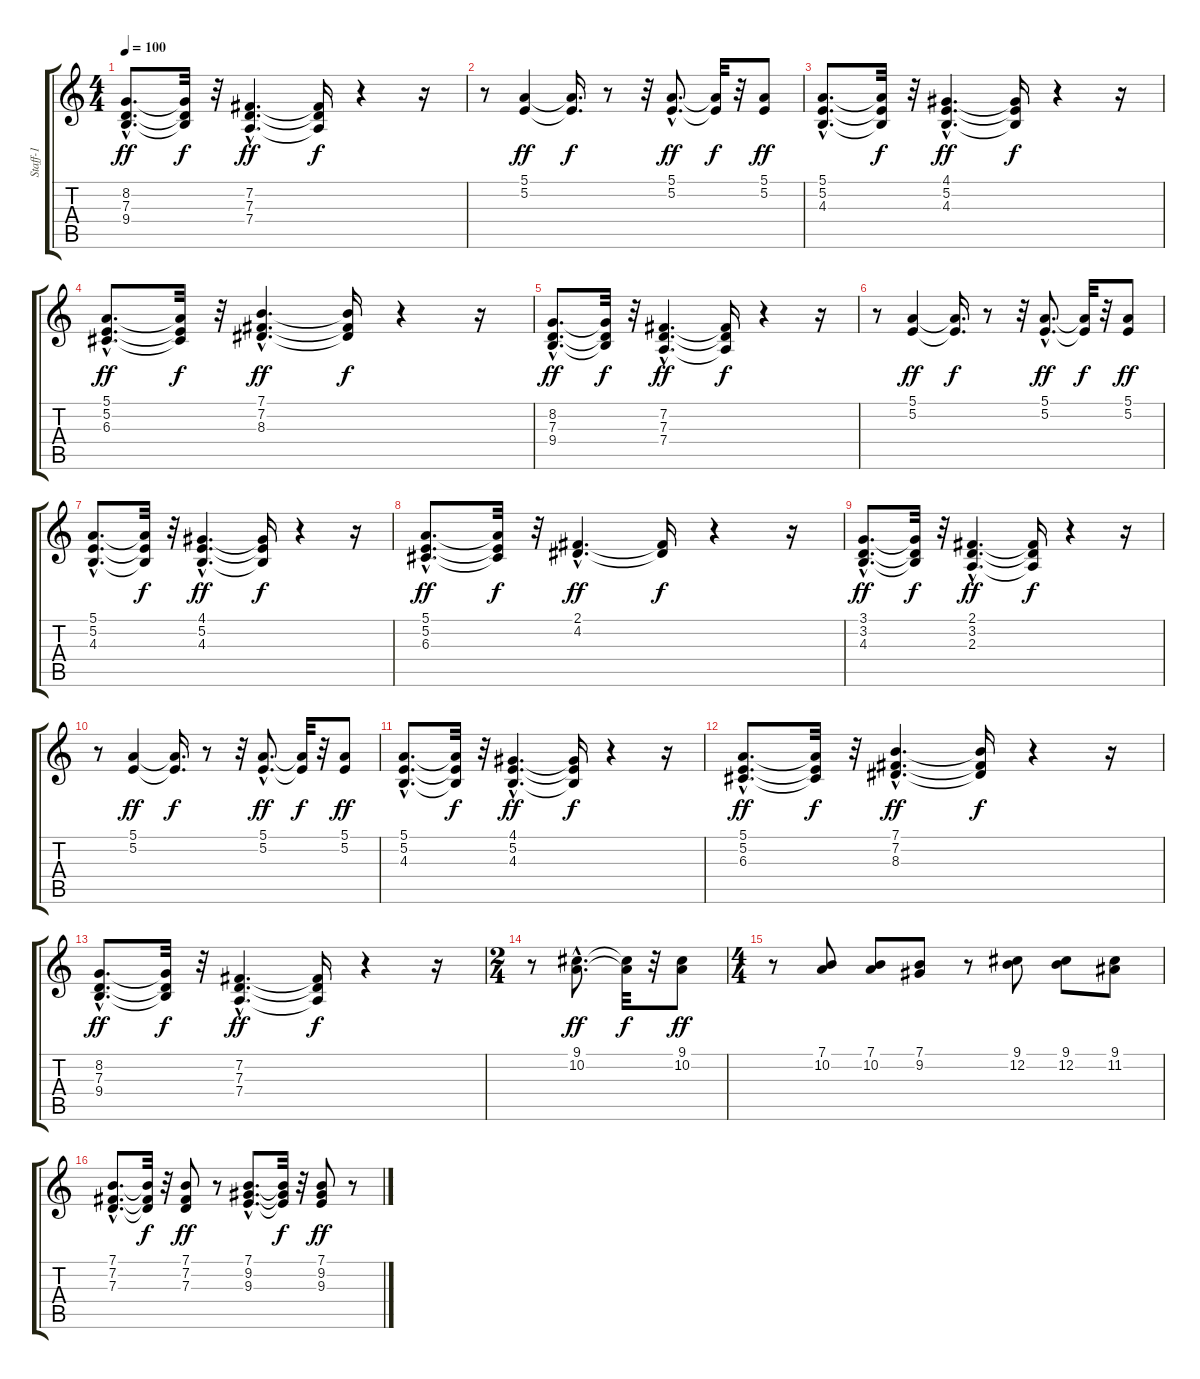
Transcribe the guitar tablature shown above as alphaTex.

\track ("Staff-1" "Staff-1") {instrument stringensemble1}
\staff {score tabs}
\tuning (E4 B3 G3 D3 A2 E2) {hide}
\ts (4 4)
\tempo 100
\clef g2
\ks c
(8.2{hac} 7.3{hac} 9.4{hac}).8{d dy ff} (8.2{t} 7.3{t} 9.4{t}).32{dy f} r.32 (7.2{hac} 7.3{hac} 7.4{hac}).4{d dy ff} (7.2{t} 7.3{t} 7.4{t}).16{dy f} r.4 r.16 |
r.8 (5.1 5.2).4{dy ff} (5.1{t} 5.2{t}).16{d dy f} r.8 r.32 (5.1{hac} 5.2{hac}).8{d dy ff} (5.1{t} 5.2{t}).32{dy f} r.32 (5.1 5.2).8{dy ff} |
(5.1{hac} 5.2{hac} 4.3{hac}).8{d} (5.1{t} 5.2{t} 4.3{t}).32{dy f} r.32 (4.1{hac} 5.2{hac} 4.3{hac}).4{d dy ff} (4.1{t} 5.2{t} 4.3{t}).16{dy f} r.4 r.16 |
(5.1{hac} 5.2{hac} 6.3{hac}).8{d dy ff} (5.1{t} 5.2{t} 6.3{t}).32{dy f} r.32 (7.1{hac} 7.2{hac} 8.3{hac}).4{d dy ff} (7.1{t} 7.2{t} 8.3{t}).16{dy f} r.4 r.16 |
(8.2{hac} 7.3{hac} 9.4{hac}).8{d dy ff} (8.2{t} 7.3{t} 9.4{t}).32{dy f} r.32 (7.2{hac} 7.3{hac} 7.4{hac}).4{d dy ff} (7.2{t} 7.3{t} 7.4{t}).16{dy f} r.4 r.16 |
r.8 (5.1 5.2).4{dy ff} (5.1{t} 5.2{t}).16{d dy f} r.8 r.32 (5.1{hac} 5.2{hac}).8{d dy ff} (5.1{t} 5.2{t}).32{dy f} r.32 (5.1 5.2).8{dy ff} |
(5.1{hac} 5.2{hac} 4.3{hac}).8{d} (5.1{t} 5.2{t} 4.3{t}).32{dy f} r.32 (4.1{hac} 5.2{hac} 4.3{hac}).4{d dy ff} (4.1{t} 5.2{t} 4.3{t}).16{dy f} r.4 r.16 |
(5.1{hac} 5.2{hac} 6.3{hac}).8{d dy ff} (5.1{t} 5.2{t} 6.3{t}).32{dy f} r.32 (2.1{hac} 4.2{hac}).4{d dy ff} (2.1{t} 4.2{t}).16{dy f} r.4 r.16 |
(3.1{hac} 3.2{hac} 4.3{hac}).8{d dy ff} (3.1{t} 3.2{t} 4.3{t}).32{dy f} r.32 (2.1{hac} 3.2{hac} 2.3{hac}).4{d dy ff} (2.1{t} 3.2{t} 2.3{t}).16{dy f} r.4 r.16 |
r.8 (5.1 5.2).4{dy ff} (5.1{t} 5.2{t}).16{d dy f} r.8 r.32 (5.1{hac} 5.2{hac}).8{d dy ff} (5.1{t} 5.2{t}).32{dy f} r.32 (5.1 5.2).8{dy ff} |
(5.1{hac} 5.2{hac} 4.3{hac}).8{d} (5.1{t} 5.2{t} 4.3{t}).32{dy f} r.32 (4.1{hac} 5.2{hac} 4.3{hac}).4{d dy ff} (4.1{t} 5.2{t} 4.3{t}).16{dy f} r.4 r.16 |
(5.1{hac} 5.2{hac} 6.3{hac}).8{d dy ff} (5.1{t} 5.2{t} 6.3{t}).32{dy f} r.32 (7.1{hac} 7.2{hac} 8.3{hac}).4{d dy ff} (7.1{t} 7.2{t} 8.3{t}).16{dy f} r.4 r.16 |
(8.2{hac} 7.3{hac} 9.4{hac}).8{d dy ff} (8.2{t} 7.3{t} 9.4{t}).32{dy f} r.32 (7.2{hac} 7.3{hac} 7.4{hac}).4{d dy ff} (7.2{t} 7.3{t} 7.4{t}).16{dy f} r.4 r.16 |
\ts (2 4)
r.8 (9.1{hac} 10.2{hac}).8{d dy ff} (9.1{t} 10.2{t}).32{dy f} r.32 (9.1 10.2).8{dy ff} |
\ts (4 4)
r.8 (7.1 10.2).8 (7.1 10.2).8 (7.1 9.2).8 r.8 (9.1 12.2).8 (9.1 12.2).8 (9.1 11.2).8 |
(7.1{hac} 7.2{hac} 7.3{hac}).8{d} (7.1{t} 7.2{t} 7.3{t}).32{dy f} r.32 (7.1 7.2 7.3).8{dy ff} r.8 (7.1{hac} 9.2{hac} 9.3{hac}).8{d} (7.1{t} 9.2{t} 9.3{t}).32{dy f} r.32 (7.1 9.2 9.3).8{dy ff} r.8
